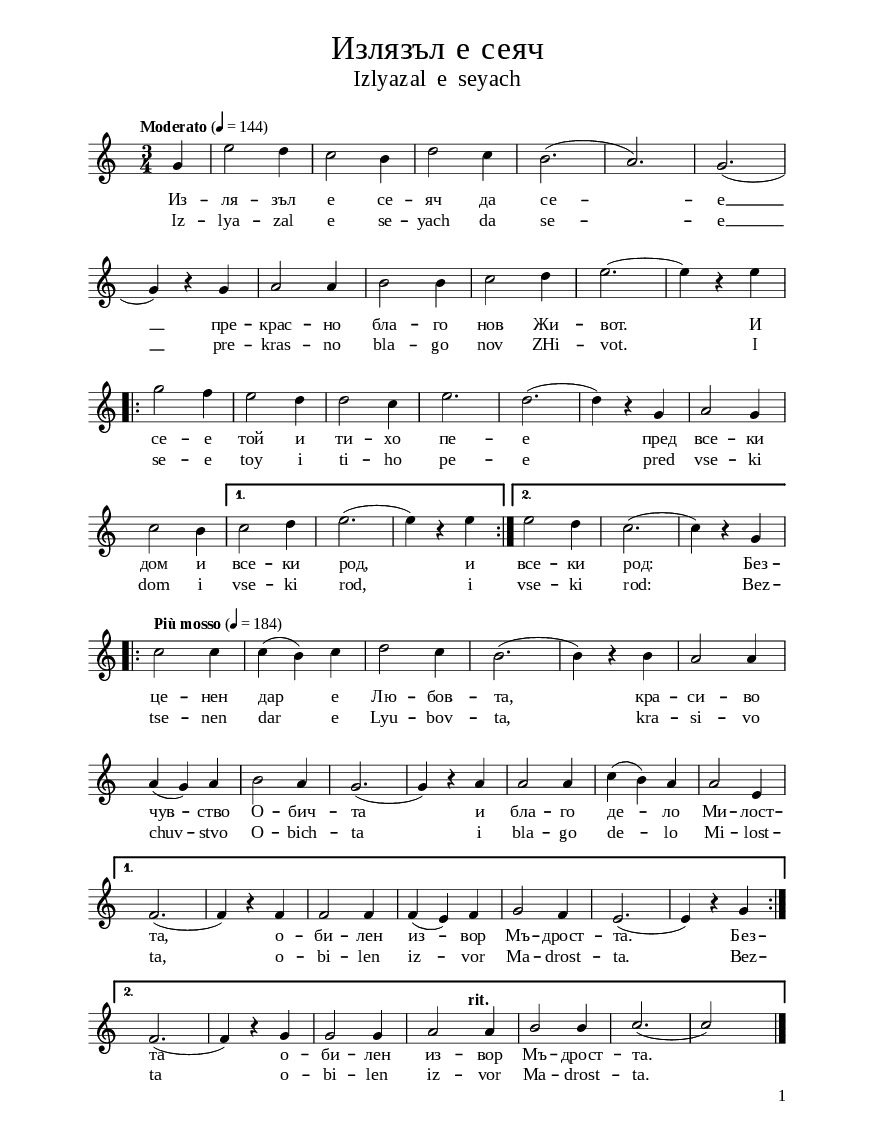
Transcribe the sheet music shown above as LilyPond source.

\version "2.18.2"

\paper {
  #(set-paper-size "a5")
}

\bookpart {
\paper {
  print-all-headers = ##t
  print-page-number = ##t
  print-first-page-number = ##t

  % put page numbers on the bottom
  oddHeaderMarkup = \markup ""
  evenHeaderMarkup = \markup ""
  oddFooterMarkup = \markup
    \fill-line {
      ""
      \on-the-fly #print-page-number-check-first \fromproperty #'page:page-number-string
    }
  evenFooterMarkup = \markup
    \fill-line {
      \on-the-fly #print-page-number-check-first \fromproperty #'page:page-number-string
      ""
    }

  left-margin = 1.5\cm
  right-margin = 1.5\cm
  top-margin = 1.6\cm
  bottom-margin = 1.2\cm
  ragged-bottom = ##t % do not spread the staves to fill the whole vertical space

  % change lyrics and titles font (affects notes also)
  fonts =
    #(make-pango-font-tree
     "Times New Roman"
     "DejaVu Sans"
     "DejaVu Sans Mono"
     (/ (* staff-height pt) 3.6))

  % change distance between staves
  system-system-spacing =
    #'((basic-distance . 12)
       (minimum-distance . 6)
       (padding . 1)
       (stretchability . 12))
}

\header {
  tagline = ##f
}

\score{
  \layout { 
    indent = 0.0\cm % remove first line indentation
    ragged-last = ##f % do spread last line to fill the whole space
    \context {
      \Score
      \omit BarNumber %remove bar numbers
    } % context

    \context { % change staff size
      \Staff
      fontSize = #+0 % affects notes size only
      \override StaffSymbol #'staff-space = #(magstep -3)
      \override StaffSymbol #'thickness = #0.5
      \override BarLine #'hair-thickness = #1
      %\override StaffSymbol #'ledger-line-thickness = #'(0 . 0)
    }

    \context { % adjust space between staff and lyrics and between the two lyric lines
      \Lyrics
      \override VerticalAxisGroup.nonstaff-relatedstaff-spacing = #'((basic-distance . 4.5))
      \override VerticalAxisGroup.nonstaff-nonstaff-spacing = #'((minimum-distance . 2))
    }
  } % layout

  \new Voice \absolute  {
    \clef treble
    \key c \major
    \time 3/4 
    \tempo \markup { % make tempo note smaller
      \concat { "Moderato " \normal-text { "(" }
          \teeny \general-align #Y #DOWN \note #"4" #0.8
          \normal-text { " = 144)" }
      }
    }
    
    \partial 4 g'4| e''2 d''4| c''2 b'4|d''2 c''4| b'2. (|a'2.) g'2. (| \break
 
    g'4 ) r4 g'4 | a'2 a'4 | b'2 b'4 | c''2 d''4 | e''2.~ e''4 r4 e'' | \break
 
    \repeat volta 2 { 
      g''2 f''4 | e''2 d''4 | d''2 c''4 | e''2.| d''2. ( |d''4) r4 g'4| a'2 g'4| \break
  
      c''2 b'4 | 
    }  
    \alternative {  
      {  c''2 d''4| e''2. (| e''4 ) r4  e''4| }  
      { e''2 d''4 | c''2. (| c''4 )  r4 g'4  | \bar "||" \break }  
    } 
  
  \repeat volta 2 {  
    \tempo \markup { % make tempo note smaller
      \concat { "Più mosso " \normal-text { "(" }
          \teeny \general-align #Y #DOWN \note #"4" #0.8
          \normal-text { " = 184)" }
      }
    }
    \bar ".|:" c''2 c''4 | c''4 ( b'4 ) c''4 | d''2 c''4 | b'2. (| b'4 ) r4 b'4 | a'2 a'4 | \break
     a'4 ( g'4 ) a'4 | b'2 a'4 | g'2. ( | g'4 ) r4 a'4 | a'2 a'4 | c''4 ( b'4) a'4 | a'2 e'4 |  \break
  }  
  \alternative {  
    {  f'2. (|  f'4 )  r4 f'4 | f'2 f'4 | f'4 ( e'4 ) f'4 | g'2 f'4 |e'2. (| e'4 ) r4 g'4   \break }
    {  f'2. (|  f'4 ) r4 g'4 | g'2 g'4 | a'2 
    \override Score.RehearsalMark #'outside-staff-priority = #599
    \mark\markup\normalsize\bold { "rit." } % places rit. below alternative bracket
       a'4 | \stemUp b'2 b'4 | c''2. ( | c''2 s4) | \bar "|." \pageBreak } }
  }
 
  \addlyrics {
    Из -- ля -- зъл е се -- яч да се -- е __
    пре -- крас -- но бла -- го нов Жи -- вот. И 
    се -- е той и ти -- хо пе -- е пред все -- ки
    дом и все -- ки род, и все -- ки род: Без --
    це -- нен дар е Лю -- бов -- та, кра --  си -- во
    чув -- ство О -- бич -- та и бла -- го де -- ло Ми -- лост -- 
    та, о -- би -- лен из -- вор Мъ -- дрост -- та. Без --
    та о -- би -- лен из -- вор Мъ -- дрост -- та.
  }

  \addlyrics {
    Iz -- lya -- zal e se -- yach da se -- e __
    pre -- kras -- no bla -- go nov ZHi -- vot. I 
    se -- e toy i ti -- ho pe -- e pred vse -- ki
    dom i vse -- ki rod, i vse -- ki rod: Bez --
    tse -- nen dar e Lyu -- bov -- ta, kra --  si -- vo
    chuv -- stvo O -- bich -- ta i bla -- go de -- lo Mi -- lost -- 
    ta, o -- bi -- len iz -- vor Ma -- drost -- ta. Bez --
    ta o -- bi -- len iz -- vor Ma -- drost -- ta.
  }


  \header {
    title = \markup \column \normal-text \fontsize #2.5 {
              \center-align
              \line { Излязъл е сеяч }
              \vspace #-0.6
              \center-align
              \line \fontsize #-3 { Izlyazal e seyach }
              \vspace #-0.8
              \center-align
              \line \fontsize #-3 { " " }
            }
  }
  
  \midi{}

} % score

\markup \fontsize #+2.5 {
    \hspace #1
    \override #'(baseline-skip . 2.4) % affects space between column lines
    \column {
      \line { 1. Излязъл е сеяч да сее }
      \line {   "   " прекрасно благо – нов живот. }  
      \line {   "   " И сее той, и тихо пее }
      \line {   "   " пред всеки дом и всеки род: } 
 
      \line { " " }
      \line { "   " \italic {Припев: } }
      \line {  "   " Безценен дар е Любовта, }
      \line { "   " красиво чувство – обичта, }
      \line { "   " и благо дело – милостта, }
      \line {  "   " обилен извор – мъдростта.“}
 
      \line { " " }
      \line { 2. И който чуе, в миг потръпва }
      \line {   "   " от тоя благ и мил напев; }  
      \line {   "   " и просиява, и възкръсва, }
      \line {   "   " и благославя тоз посев. } 
      
      \line { " " }
      \line { "   " \italic {Припев ...} }
      
      \line { " " }
      \line { 3. Любов Вселената облива, }
      \line {   "   " от обич грее всяка твар, }  
      \line {   "   " живот в живота се прелива – }
      \line {   "   " тук няма вече млад и стар. } 
      \line { " " }
      \line { "   " \italic {Припев ...} }
    }
    \hspace #5
    \override #'(baseline-skip . 2.4)
    \column {
      \line { 1. Izlyazal e seyach da see }
      \line {   "   " prekrasno blago – nov zhivot. }  
      \line {   "   " I see toy, i tiho pee }
      \line {   "   " pred vseki dom i vseki rod: } 
 
      \line { " " }
      \line { "   " \italic {Refrain: } }
      \line {  "   " Beztsenen dar e Lyubovta, }
      \line { "   " krasivo chuvstvo – obichta, }
      \line { "   " i blago delo – milostta, }
      \line {  "   " obilen izvor – madrostta.“}
 
      \line { " " }
      \line { 2. I koyto chue, v mig potrapva }
      \line {   "   " ot toya blag i mil napev; }  
      \line {   "   " i prosiyava, i vazkrasva, }
      \line {   "   " i blagoslavya toz posev. } 
      
      \line { " " }
      \line { "   " \italic {Refrain ...} }
      
      \line { " " }
      \line { 3. Lyubov Vselenata obliva, }
      \line {   "   " ot obich gree vsyaka tvar, }  
      \line {   "   " zhivot v zhivota se preliva – }
      \line {   "   " tuk nyama veche mlad i star. } 
      \line { " " }
      \line { "   " \italic {Refrain ...} }    }
}

\pageBreak

% include foreign translation(s) of the song
\version "2.18.2"

\markup \fill-line { \fontsize #6 "Der Sämann ist hinausgegangen" }
\markup \null
\markup \null
\markup \fontsize #+2.5 {
    \hspace #10
    \override #'(baseline-skip . 2)
    \column {
      \line { " " }
      \line { "   " 1. Der Sämann ist hinausgegangen, }
      \line {   "   " um das wunderbare Gute zu säen: das neue Leben! }  
      \line {   "   " Und er sät und singt leise }
      \line {   "   " vor jedem Haus und jeder Familie: } 
      \line { " " }
      \line { "   " \italic { Refrain :}  }
      \line { " " }
      \line {  "  " Eine unschätzbare Gabe ist die Liebe (ljubovta), }
      \line {   "   "ein schönes Gefühl die Liebe (obitschta), }  
      \line {   "   " und ein gutes Werk die Barmherzigkeit, }
      \line {   "   " eine ergiebige Quelle die Weisheit. } 
      \line { " " }
      \line {    "   "2. Und wer sie hört, }
      \line {   "   "erschauert vor dieser guten, liebevollen Melodie;  }  
      \line {   "   " und erstrahlt und aufersteht }
      \line {   "   " und segnet diese Saat. } 
      \line { " " }
      \line { "   " \italic { Refrain } ... }
      \line { " " }
      \line { " " 3. Die Liebe strömt in das Universum aus, }
      \line {   "   " aus Liebe strahlt jedes Wesen, }  
      \line {   "   " das Leben quillt in das Leben über; }
      \line {   "   " hier gibt es weder Jung noch Alt mehr. } 
      \line { " " }
      \line { "   " \italic { Refrain } ... }
      \line { " " }
      \line {  " " 4. O, diese Strahlen kommen von Gott, }
      \line {   "   " sie erfüllen unsere Herzen }  
      \line {   "   " und flüstern uns süß zu, wie Er ruft: }
      \line {   "   " Kommt, meine Kinder!} 
      \line { " " }
      \line { "   " \italic { Refrain } ... }
    }
}
    


} % bookpart
